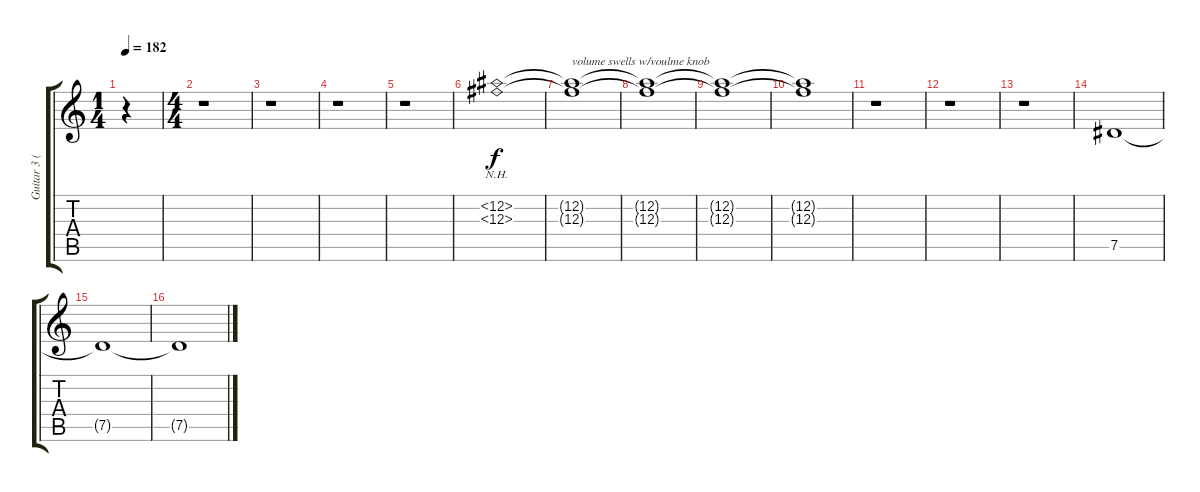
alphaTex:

\track ("Guitar 3 (Izzy)" "Guitar 3 (") {instrument overdrivenguitar}
\staff {score tabs}
\tuning (Eb4 Bb3 Gb3 Db3 Ab2 Eb2) {hide}
\ts (1 4)
\tempo 182
\clef g2
\ks c
r.4{dy f instrument overdrivenguitar} |
\ts (4 4)
r.1 |
r.1 |
r.1 |
r.1 |
(12.2{nh} 12.3{nh}).1 |
(12.2{t} 12.3{t}).1{txt "volume swells w/voulme knob"} |
(12.2{t} 12.3{t}).1 |
(12.2{t} 12.3{t}).1 |
(12.2{t} 12.3{t}).1 |
r.1 |
r.1 |
r.1 |
7.5.1 |
7.5{t}.1 |
7.5{t}.1
